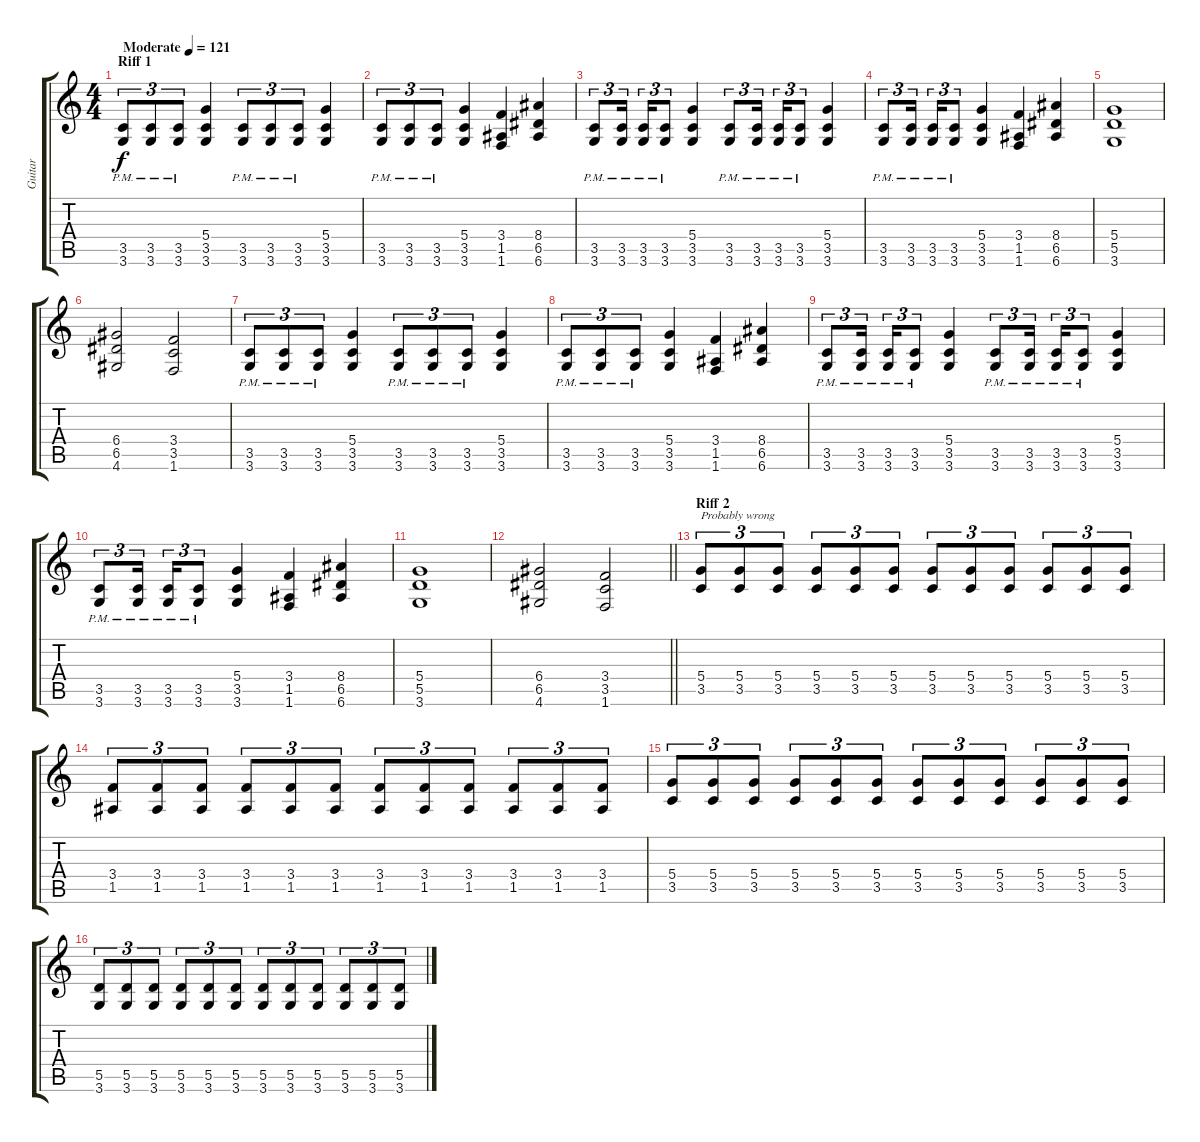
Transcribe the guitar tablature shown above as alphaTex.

\track ("Guitar" "Guitar") {instrument distortionguitar}
\staff {score tabs}
\tuning (E4 B3 G3 D3 A2 E2) {hide}
\ts (4 4)
\section ("" "Riff 1")
\tempo (121 "Moderate")
\clef g2
\ks c
(3.5{pm} 3.6{pm}).8{tu (3 2) dy f instrument distortionguitar} (3.5{pm} 3.6{pm}).8{tu (3 2)} (3.5{pm} 3.6{pm}).8{tu (3 2)} (5.4 3.5 3.6).4 (3.5{pm} 3.6{pm}).8{tu (3 2)} (3.5{pm} 3.6{pm}).8{tu (3 2)} (3.5{pm} 3.6{pm}).8{tu (3 2)} (5.4 3.5 3.6).4 |
(3.5{pm} 3.6{pm}).8{tu (3 2)} (3.5{pm} 3.6{pm}).8{tu (3 2)} (3.5{pm} 3.6{pm}).8{tu (3 2)} (5.4 3.5 3.6).4 (3.4 1.5 1.6).4 (8.4 6.5 6.6).4 |
(3.5{pm} 3.6{pm}).8{tu (3 2)} (3.5{pm} 3.6{pm}).16{tu (3 2) beam splitsecondary} (3.5{pm} 3.6{pm}).16{tu (3 2)} (3.5{pm} 3.6{pm}).8{tu (3 2)} (5.4 3.5 3.6).4 (3.5{pm} 3.6{pm}).8{tu (3 2)} (3.5{pm} 3.6{pm}).16{tu (3 2) beam splitsecondary} (3.5{pm} 3.6{pm}).16{tu (3 2)} (3.5{pm} 3.6{pm}).8{tu (3 2)} (5.4 3.5 3.6).4 |
(3.5{pm} 3.6{pm}).8{tu (3 2)} (3.5{pm} 3.6{pm}).16{tu (3 2) beam splitsecondary} (3.5{pm} 3.6{pm}).16{tu (3 2)} (3.5{pm} 3.6{pm}).8{tu (3 2)} (5.4 3.5 3.6).4 (3.4 1.5 1.6).4 (8.4 6.5 6.6).4 |
(5.4 5.5 3.6).1 |
(6.4 6.5 4.6).2 (3.4 3.5 1.6).2 |
(3.5{pm} 3.6{pm}).8{tu (3 2)} (3.5{pm} 3.6{pm}).8{tu (3 2)} (3.5{pm} 3.6{pm}).8{tu (3 2)} (5.4 3.5 3.6).4 (3.5{pm} 3.6{pm}).8{tu (3 2)} (3.5{pm} 3.6{pm}).8{tu (3 2)} (3.5{pm} 3.6{pm}).8{tu (3 2)} (5.4 3.5 3.6).4 |
(3.5{pm} 3.6{pm}).8{tu (3 2)} (3.5{pm} 3.6{pm}).8{tu (3 2)} (3.5{pm} 3.6{pm}).8{tu (3 2)} (5.4 3.5 3.6).4 (3.4 1.5 1.6).4 (8.4 6.5 6.6).4 |
(3.5{pm} 3.6{pm}).8{tu (3 2)} (3.5{pm} 3.6{pm}).16{tu (3 2) beam splitsecondary} (3.5{pm} 3.6{pm}).16{tu (3 2)} (3.5{pm} 3.6{pm}).8{tu (3 2)} (5.4 3.5 3.6).4 (3.5{pm} 3.6{pm}).8{tu (3 2)} (3.5{pm} 3.6{pm}).16{tu (3 2) beam splitsecondary} (3.5{pm} 3.6{pm}).16{tu (3 2)} (3.5{pm} 3.6{pm}).8{tu (3 2)} (5.4 3.5 3.6).4 |
(3.5{pm} 3.6{pm}).8{tu (3 2)} (3.5{pm} 3.6{pm}).16{tu (3 2) beam splitsecondary} (3.5{pm} 3.6{pm}).16{tu (3 2)} (3.5{pm} 3.6{pm}).8{tu (3 2)} (5.4 3.5 3.6).4 (3.4 1.5 1.6).4 (8.4 6.5 6.6).4 |
(5.4 5.5 3.6).1 |
\barLineRight lightlight
(6.4 6.5 4.6).2 (3.4 3.5 1.6).2 |
\section ("" "Riff 2")
(5.4 3.5).8{tu (3 2) txt "Probably wrong"} (5.4 3.5).8{tu (3 2)} (5.4 3.5).8{tu (3 2)} (5.4 3.5).8{tu (3 2)} (5.4 3.5).8{tu (3 2)} (5.4 3.5).8{tu (3 2)} (5.4 3.5).8{tu (3 2)} (5.4 3.5).8{tu (3 2)} (5.4 3.5).8{tu (3 2)} (5.4 3.5).8{tu (3 2)} (5.4 3.5).8{tu (3 2)} (5.4 3.5).8{tu (3 2)} |
(3.4 1.5).8{tu (3 2)} (3.4 1.5).8{tu (3 2)} (3.4 1.5).8{tu (3 2)} (3.4 1.5).8{tu (3 2)} (3.4 1.5).8{tu (3 2)} (3.4 1.5).8{tu (3 2)} (3.4 1.5).8{tu (3 2)} (3.4 1.5).8{tu (3 2)} (3.4 1.5).8{tu (3 2)} (3.4 1.5).8{tu (3 2)} (3.4 1.5).8{tu (3 2)} (3.4 1.5).8{tu (3 2)} |
(5.4 3.5).8{tu (3 2)} (5.4 3.5).8{tu (3 2)} (5.4 3.5).8{tu (3 2)} (5.4 3.5).8{tu (3 2)} (5.4 3.5).8{tu (3 2)} (5.4 3.5).8{tu (3 2)} (5.4 3.5).8{tu (3 2)} (5.4 3.5).8{tu (3 2)} (5.4 3.5).8{tu (3 2)} (5.4 3.5).8{tu (3 2)} (5.4 3.5).8{tu (3 2)} (5.4 3.5).8{tu (3 2)} |
(5.5 3.6).8{tu (3 2)} (5.5 3.6).8{tu (3 2)} (5.5 3.6).8{tu (3 2)} (5.5 3.6).8{tu (3 2)} (5.5 3.6).8{tu (3 2)} (5.5 3.6).8{tu (3 2)} (5.5 3.6).8{tu (3 2)} (5.5 3.6).8{tu (3 2)} (5.5 3.6).8{tu (3 2)} (5.5 3.6).8{tu (3 2)} (5.5 3.6).8{tu (3 2)} (5.5 3.6).8{tu (3 2)}
